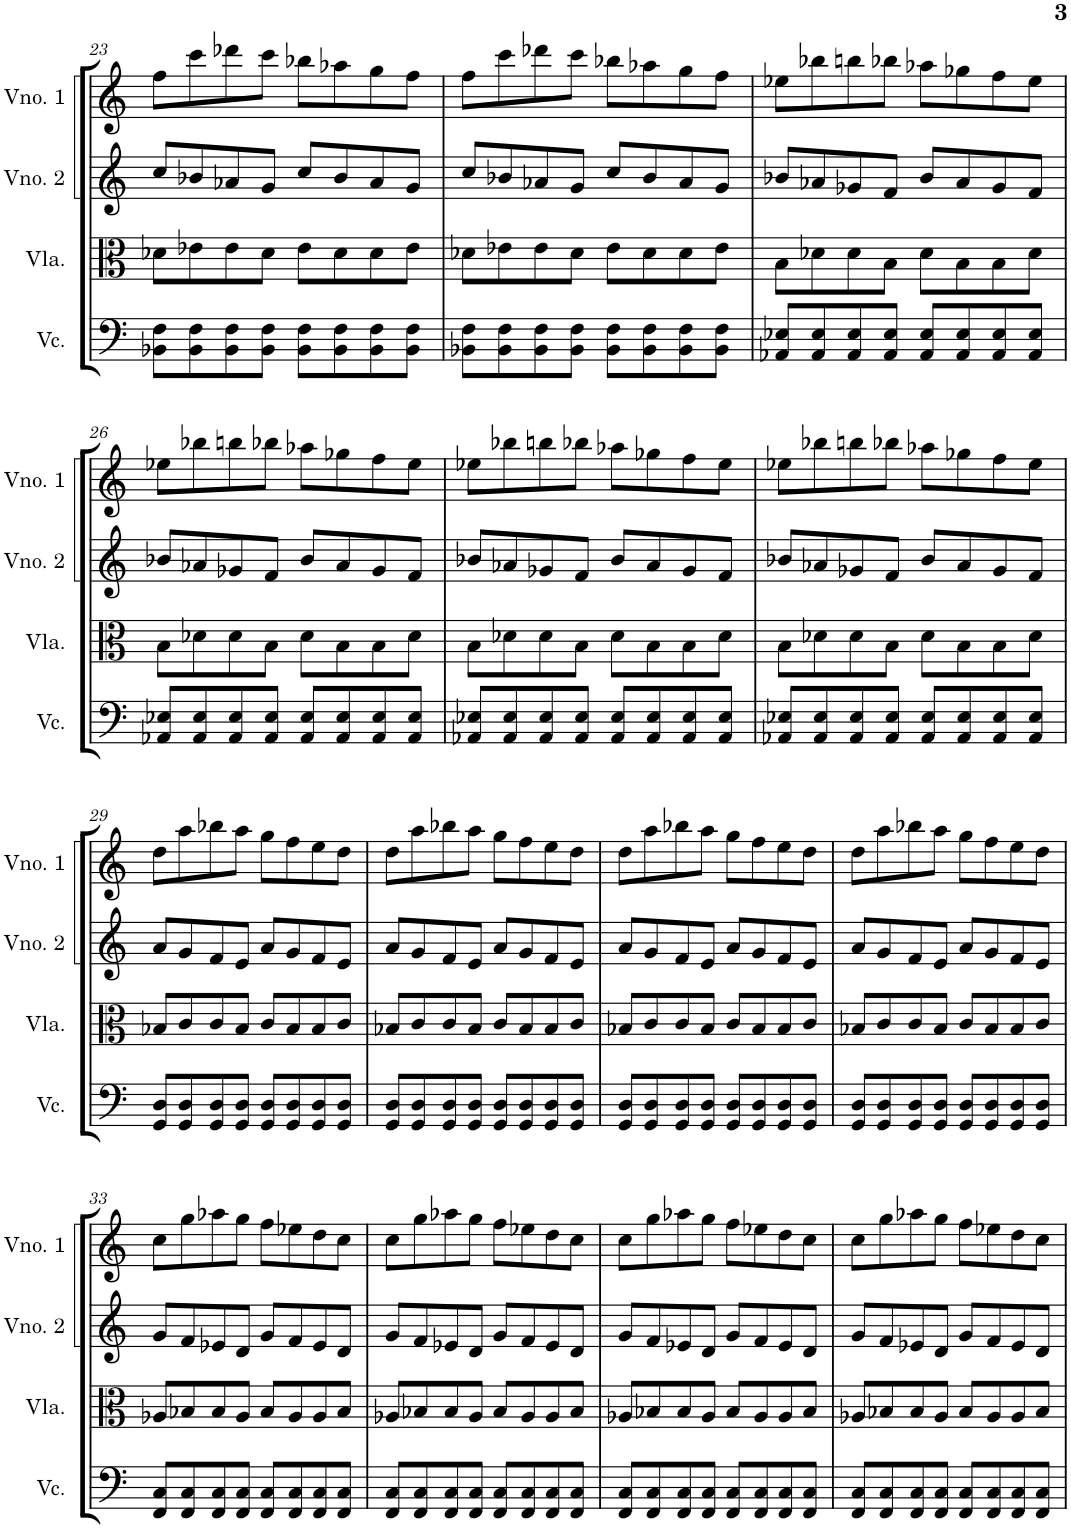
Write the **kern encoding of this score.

**kern	**kern	**kern	**kern
*part4	*part3	*part2	*part1
*staff4	*staff3	*staff2	*staff1
*I"Violoncelo	*I"Viola	*I"Violino 2	*I"Violino 1
*I'Vc.	*I'Vla.	*I'Vno. 2	*I'Vno. 1
!!LO:PB:g=z
*clefF4	*clefC3	*clefG2	*clefG2
*k[]	*k[]	*k[]	*k[]
*M4/4	*M4/4	*M4/4	*M4/4
=23	=23	=23	=23
8BB-X\ 8F\L	8d-X\L	8cc/L	8ff\L
8BB-\ 8F\	8e-X\	8b-X/	8ccc\
8BB-\ 8F\	8e-\	8a-X/	8ddd-X\
8BB-\ 8F\J	8d-\J	8g/J	8ccc\J
8BB-\ 8F\L	8e-\L	8cc/L	8bb-X\L
8BB-\ 8F\	8d-\	8b-/	8aa-X\
8BB-\ 8F\	8d-\	8a-/	8gg\
8BB-\ 8F\J	8e-\J	8g/J	8ff\J
=24	=24	=24	=24
8BB-X\ 8F\L	8d-X\L	8cc/L	8ff\L
8BB-\ 8F\	8e-X\	8b-X/	8ccc\
8BB-\ 8F\	8e-\	8a-X/	8ddd-X\
8BB-\ 8F\J	8d-\J	8g/J	8ccc\J
8BB-\ 8F\L	8e-\L	8cc/L	8bb-X\L
8BB-\ 8F\	8d-\	8b-/	8aa-X\
8BB-\ 8F\	8d-\	8a-/	8gg\
8BB-\ 8F\J	8e-\J	8g/J	8ff\J
=25	=25	=25	=25
8AA-X/ 8E-X/L	8B\L	8b-X/L	8ee-X\L
8AA-/ 8E-/	8d-X\	8a-X/	8bb-X\
8AA-/ 8E-/	8d-\	8g-X/	8bbn\
8AA-/ 8E-/J	8B\J	8f/J	8bb-X\J
8AA-/ 8E-/L	8d-\L	8b-/L	8aa-X\L
8AA-/ 8E-/	8B\	8a-/	8gg-X\
8AA-/ 8E-/	8B\	8g-/	8ff\
8AA-/ 8E-/J	8d-\J	8f/J	8ee-\J
!!LO:LB:g=z
=26	=26	=26	=26
8AA-X/ 8E-X/L	8B\L	8b-X/L	8ee-X\L
8AA-/ 8E-/	8d-X\	8a-X/	8bb-X\
8AA-/ 8E-/	8d-\	8g-X/	8bbn\
8AA-/ 8E-/J	8B\J	8f/J	8bb-X\J
8AA-/ 8E-/L	8d-\L	8b-/L	8aa-X\L
8AA-/ 8E-/	8B\	8a-/	8gg-X\
8AA-/ 8E-/	8B\	8g-/	8ff\
8AA-/ 8E-/J	8d-\J	8f/J	8ee-\J
=27	=27	=27	=27
8AA-X/ 8E-X/L	8B\L	8b-X/L	8ee-X\L
8AA-/ 8E-/	8d-X\	8a-X/	8bb-X\
8AA-/ 8E-/	8d-\	8g-X/	8bbn\
8AA-/ 8E-/J	8B\J	8f/J	8bb-X\J
8AA-/ 8E-/L	8d-\L	8b-/L	8aa-X\L
8AA-/ 8E-/	8B\	8a-/	8gg-X\
8AA-/ 8E-/	8B\	8g-/	8ff\
8AA-/ 8E-/J	8d-\J	8f/J	8ee-\J
=28	=28	=28	=28
8AA-X/ 8E-X/L	8B\L	8b-X/L	8ee-X\L
8AA-/ 8E-/	8d-X\	8a-X/	8bb-X\
8AA-/ 8E-/	8d-\	8g-X/	8bbn\
8AA-/ 8E-/J	8B\J	8f/J	8bb-X\J
8AA-/ 8E-/L	8d-\L	8b-/L	8aa-X\L
8AA-/ 8E-/	8B\	8a-/	8gg-X\
8AA-/ 8E-/	8B\	8g-/	8ff\
8AA-/ 8E-/J	8d-\J	8f/J	8ee-\J
!!LO:LB:g=z
=29	=29	=29	=29
8GG/ 8D/L	8B-X/L	8a/L	8dd\L
8GG/ 8D/	8c/	8g/	8aa\
8GG/ 8D/	8c/	8f/	8bb-X\
8GG/ 8D/J	8B-/J	8e/J	8aa\J
8GG/ 8D/L	8c/L	8a/L	8gg\L
8GG/ 8D/	8B-/	8g/	8ff\
8GG/ 8D/	8B-/	8f/	8ee\
8GG/ 8D/J	8c/J	8e/J	8dd\J
=30	=30	=30	=30
8GG/ 8D/L	8B-X/L	8a/L	8dd\L
8GG/ 8D/	8c/	8g/	8aa\
8GG/ 8D/	8c/	8f/	8bb-X\
8GG/ 8D/J	8B-/J	8e/J	8aa\J
8GG/ 8D/L	8c/L	8a/L	8gg\L
8GG/ 8D/	8B-/	8g/	8ff\
8GG/ 8D/	8B-/	8f/	8ee\
8GG/ 8D/J	8c/J	8e/J	8dd\J
=31	=31	=31	=31
8GG/ 8D/L	8B-X/L	8a/L	8dd\L
8GG/ 8D/	8c/	8g/	8aa\
8GG/ 8D/	8c/	8f/	8bb-X\
8GG/ 8D/J	8B-/J	8e/J	8aa\J
8GG/ 8D/L	8c/L	8a/L	8gg\L
8GG/ 8D/	8B-/	8g/	8ff\
8GG/ 8D/	8B-/	8f/	8ee\
8GG/ 8D/J	8c/J	8e/J	8dd\J
=32	=32	=32	=32
8GG/ 8D/L	8B-X/L	8a/L	8dd\L
8GG/ 8D/	8c/	8g/	8aa\
8GG/ 8D/	8c/	8f/	8bb-X\
8GG/ 8D/J	8B-/J	8e/J	8aa\J
8GG/ 8D/L	8c/L	8a/L	8gg\L
8GG/ 8D/	8B-/	8g/	8ff\
8GG/ 8D/	8B-/	8f/	8ee\
8GG/ 8D/J	8c/J	8e/J	8dd\J
!!LO:LB:g=z
=33	=33	=33	=33
8FF/ 8C/L	8A-X/L	8g/L	8cc\L
8FF/ 8C/	8B-X/	8f/	8gg\
8FF/ 8C/	8B-/	8e-X/	8aa-X\
8FF/ 8C/J	8A-/J	8d/J	8gg\J
8FF/ 8C/L	8B-/L	8g/L	8ff\L
8FF/ 8C/	8A-/	8f/	8ee-X\
8FF/ 8C/	8A-/	8e-/	8dd\
8FF/ 8C/J	8B-/J	8d/J	8cc\J
=34	=34	=34	=34
8FF/ 8C/L	8A-X/L	8g/L	8cc\L
8FF/ 8C/	8B-X/	8f/	8gg\
8FF/ 8C/	8B-/	8e-X/	8aa-X\
8FF/ 8C/J	8A-/J	8d/J	8gg\J
8FF/ 8C/L	8B-/L	8g/L	8ff\L
8FF/ 8C/	8A-/	8f/	8ee-X\
8FF/ 8C/	8A-/	8e-/	8dd\
8FF/ 8C/J	8B-/J	8d/J	8cc\J
=35	=35	=35	=35
8FF/ 8C/L	8A-X/L	8g/L	8cc\L
8FF/ 8C/	8B-X/	8f/	8gg\
8FF/ 8C/	8B-/	8e-X/	8aa-X\
8FF/ 8C/J	8A-/J	8d/J	8gg\J
8FF/ 8C/L	8B-/L	8g/L	8ff\L
8FF/ 8C/	8A-/	8f/	8ee-X\
8FF/ 8C/	8A-/	8e-/	8dd\
8FF/ 8C/J	8B-/J	8d/J	8cc\J
=36	=36	=36	=36
8FF/ 8C/L	8A-X/L	8g/L	8cc\L
8FF/ 8C/	8B-X/	8f/	8gg\
8FF/ 8C/	8B-/	8e-X/	8aa-X\
8FF/ 8C/J	8A-/J	8d/J	8gg\J
8FF/ 8C/L	8B-/L	8g/L	8ff\L
8FF/ 8C/	8A-/	8f/	8ee-X\
8FF/ 8C/	8A-/	8e-/	8dd\
8FF/ 8C/J	8B-/J	8d/J	8cc\J
=	=	=	=
*-	*-	*-	*-
